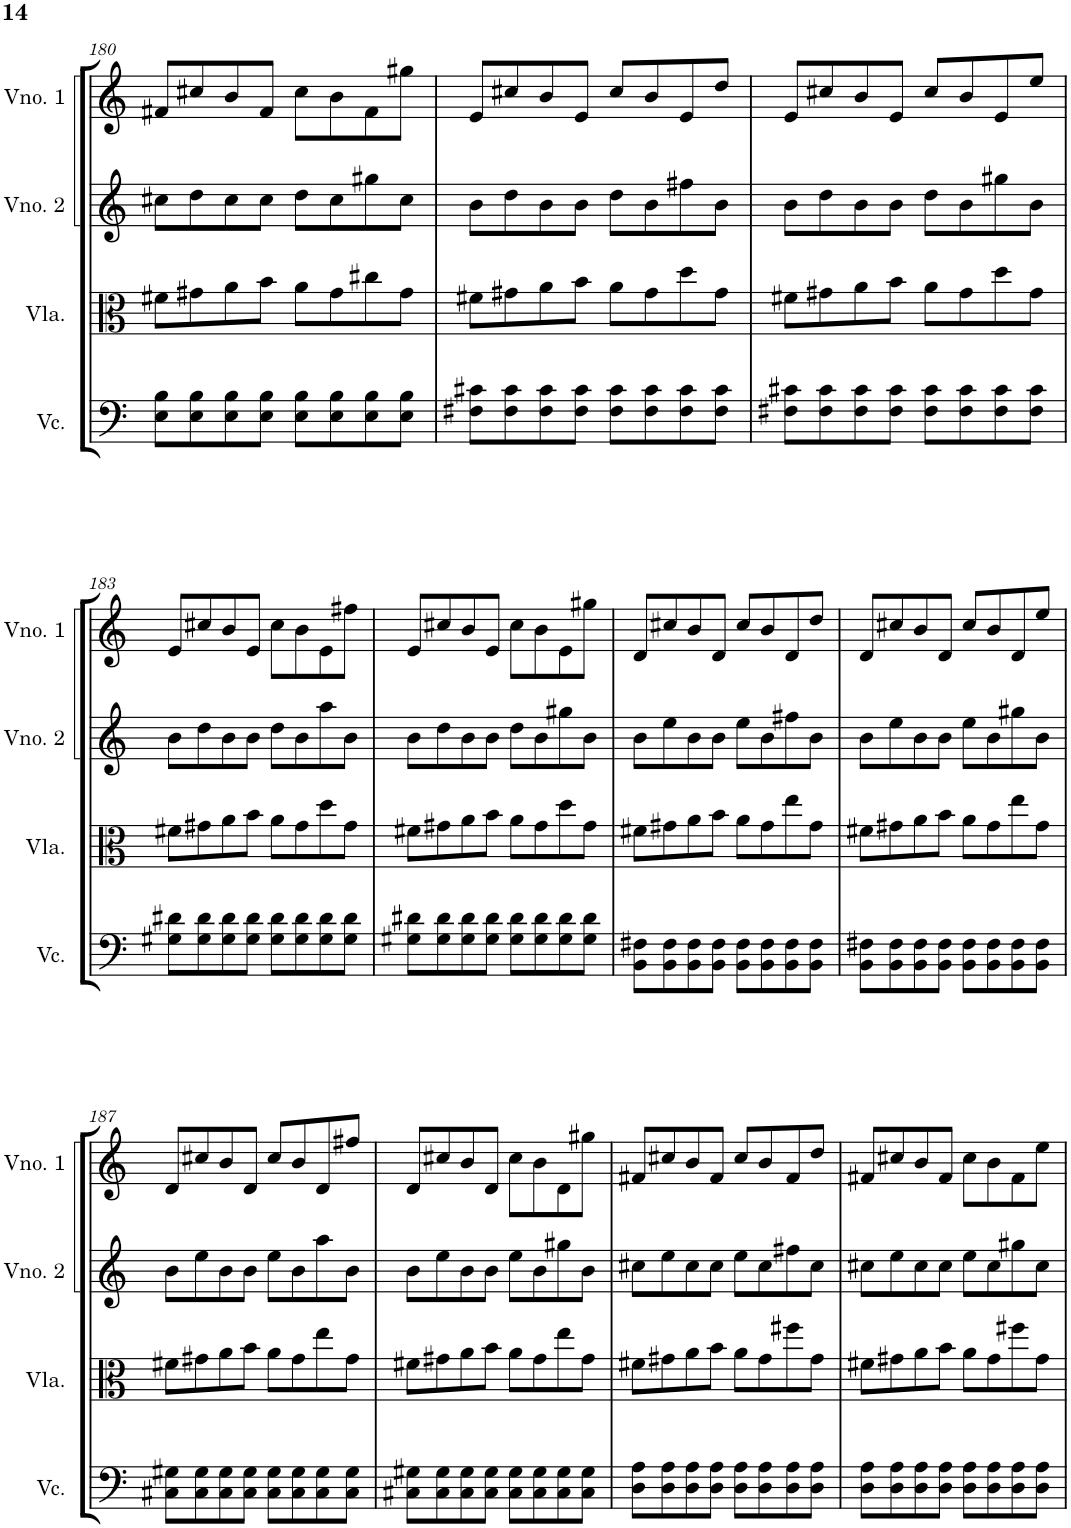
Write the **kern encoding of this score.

**kern	**kern	**kern	**kern
*part4	*part3	*part2	*part1
*staff4	*staff3	*staff2	*staff1
*I"Violoncelo	*I"Viola	*I"Violino 2	*I"Violino 1
*I'Vc.	*I'Vla.	*I'Vno. 2	*I'Vno. 1
!!LO:PB:g=z
*clefF4	*clefC3	*clefG2	*clefG2
*k[]	*k[]	*k[]	*k[]
*M2/2	*M2/2	*M2/2	*M2/2
*met(c|)	*met(c|)	*met(c|)	*met(c|)
=180	=180	=180	=180
8E\ 8B\L	8f#X\L	8cc#X\L	8f#X/L
8E\ 8B\	8g#X\	8dd\	8cc#X/
8E\ 8B\	8a\	8cc#\	8b/
8E\ 8B\J	8b\J	8cc#\J	8f#/J
8E\ 8B\L	8a\L	8dd\L	8cc#\L
8E\ 8B\	8g#\	8cc#\	8b\
8E\ 8B\	8cc#X\	8gg#X\	8f#\
8E\ 8B\J	8g#\J	8cc#\J	8gg#X\J
=181	=181	=181	=181
8F#X\ 8c#X\L	8f#X\L	8b\L	8e/L
8F#\ 8c#\	8g#X\	8dd\	8cc#X/
8F#\ 8c#\	8a\	8b\	8b/
8F#\ 8c#\J	8b\J	8b\J	8e/J
8F#\ 8c#\L	8a\L	8dd\L	8cc#/L
8F#\ 8c#\	8g#\	8b\	8b/
8F#\ 8c#\	8dd\	8ff#X\	8e/
8F#\ 8c#\J	8g#\J	8b\J	8dd/J
=182	=182	=182	=182
8F#X\ 8c#X\L	8f#X\L	8b\L	8e/L
8F#\ 8c#\	8g#X\	8dd\	8cc#X/
8F#\ 8c#\	8a\	8b\	8b/
8F#\ 8c#\J	8b\J	8b\J	8e/J
8F#\ 8c#\L	8a\L	8dd\L	8cc#/L
8F#\ 8c#\	8g#\	8b\	8b/
8F#\ 8c#\	8dd\	8gg#X\	8e/
8F#\ 8c#\J	8g#\J	8b\J	8ee/J
!!LO:LB:g=z
=183	=183	=183	=183
8G#X\ 8d#X\L	8f#X\L	8b\L	8e/L
8G#\ 8d#\	8g#X\	8dd\	8cc#X/
8G#\ 8d#\	8a\	8b\	8b/
8G#\ 8d#\J	8b\J	8b\J	8e/J
8G#\ 8d#\L	8a\L	8dd\L	8cc#\L
8G#\ 8d#\	8g#\	8b\	8b\
8G#\ 8d#\	8dd\	8aa\	8e\
8G#\ 8d#\J	8g#\J	8b\J	8ff#X\J
=184	=184	=184	=184
8G#X\ 8d#X\L	8f#X\L	8b\L	8e/L
8G#\ 8d#\	8g#X\	8dd\	8cc#X/
8G#\ 8d#\	8a\	8b\	8b/
8G#\ 8d#\J	8b\J	8b\J	8e/J
8G#\ 8d#\L	8a\L	8dd\L	8cc#\L
8G#\ 8d#\	8g#\	8b\	8b\
8G#\ 8d#\	8dd\	8gg#X\	8e\
8G#\ 8d#\J	8g#\J	8b\J	8gg#X\J
=185	=185	=185	=185
8BB\ 8F#X\L	8f#X\L	8b\L	8d/L
8BB\ 8F#\	8g#X\	8ee\	8cc#X/
8BB\ 8F#\	8a\	8b\	8b/
8BB\ 8F#\J	8b\J	8b\J	8d/J
8BB\ 8F#\L	8a\L	8ee\L	8cc#/L
8BB\ 8F#\	8g#\	8b\	8b/
8BB\ 8F#\	8ee\	8ff#X\	8d/
8BB\ 8F#\J	8g#\J	8b\J	8dd/J
=186	=186	=186	=186
8BB\ 8F#X\L	8f#X\L	8b\L	8d/L
8BB\ 8F#\	8g#X\	8ee\	8cc#X/
8BB\ 8F#\	8a\	8b\	8b/
8BB\ 8F#\J	8b\J	8b\J	8d/J
8BB\ 8F#\L	8a\L	8ee\L	8cc#/L
8BB\ 8F#\	8g#\	8b\	8b/
8BB\ 8F#\	8ee\	8gg#X\	8d/
8BB\ 8F#\J	8g#\J	8b\J	8ee/J
!!LO:LB:g=z
=187	=187	=187	=187
8C#X\ 8G#X\L	8f#X\L	8b\L	8d/L
8C#\ 8G#\	8g#X\	8ee\	8cc#X/
8C#\ 8G#\	8a\	8b\	8b/
8C#\ 8G#\J	8b\J	8b\J	8d/J
8C#\ 8G#\L	8a\L	8ee\L	8cc#/L
8C#\ 8G#\	8g#\	8b\	8b/
8C#\ 8G#\	8ee\	8aa\	8d/
8C#\ 8G#\J	8g#\J	8b\J	8ff#X/J
=188	=188	=188	=188
8C#X\ 8G#X\L	8f#X\L	8b\L	8d/L
8C#\ 8G#\	8g#X\	8ee\	8cc#X/
8C#\ 8G#\	8a\	8b\	8b/
8C#\ 8G#\J	8b\J	8b\J	8d/J
8C#\ 8G#\L	8a\L	8ee\L	8cc#\L
8C#\ 8G#\	8g#\	8b\	8b\
8C#\ 8G#\	8ee\	8gg#X\	8d\
8C#\ 8G#\J	8g#\J	8b\J	8gg#X\J
=189	=189	=189	=189
8D\ 8A\L	8f#X\L	8cc#X\L	8f#X/L
8D\ 8A\	8g#X\	8ee\	8cc#X/
8D\ 8A\	8a\	8cc#\	8b/
8D\ 8A\J	8b\J	8cc#\J	8f#/J
8D\ 8A\L	8a\L	8ee\L	8cc#/L
8D\ 8A\	8g#\	8cc#\	8b/
8D\ 8A\	8ff#X\	8ff#X\	8f#/
8D\ 8A\J	8g#\J	8cc#\J	8dd/J
=190	=190	=190	=190
8D\ 8A\L	8f#X\L	8cc#X\L	8f#X/L
8D\ 8A\	8g#X\	8ee\	8cc#X/
8D\ 8A\	8a\	8cc#\	8b/
8D\ 8A\J	8b\J	8cc#\J	8f#/J
8D\ 8A\L	8a\L	8ee\L	8cc#\L
8D\ 8A\	8g#\	8cc#\	8b\
8D\ 8A\	8ff#X\	8gg#X\	8f#\
8D\ 8A\J	8g#\J	8cc#\J	8ee\J
=	=	=	=
*-	*-	*-	*-
